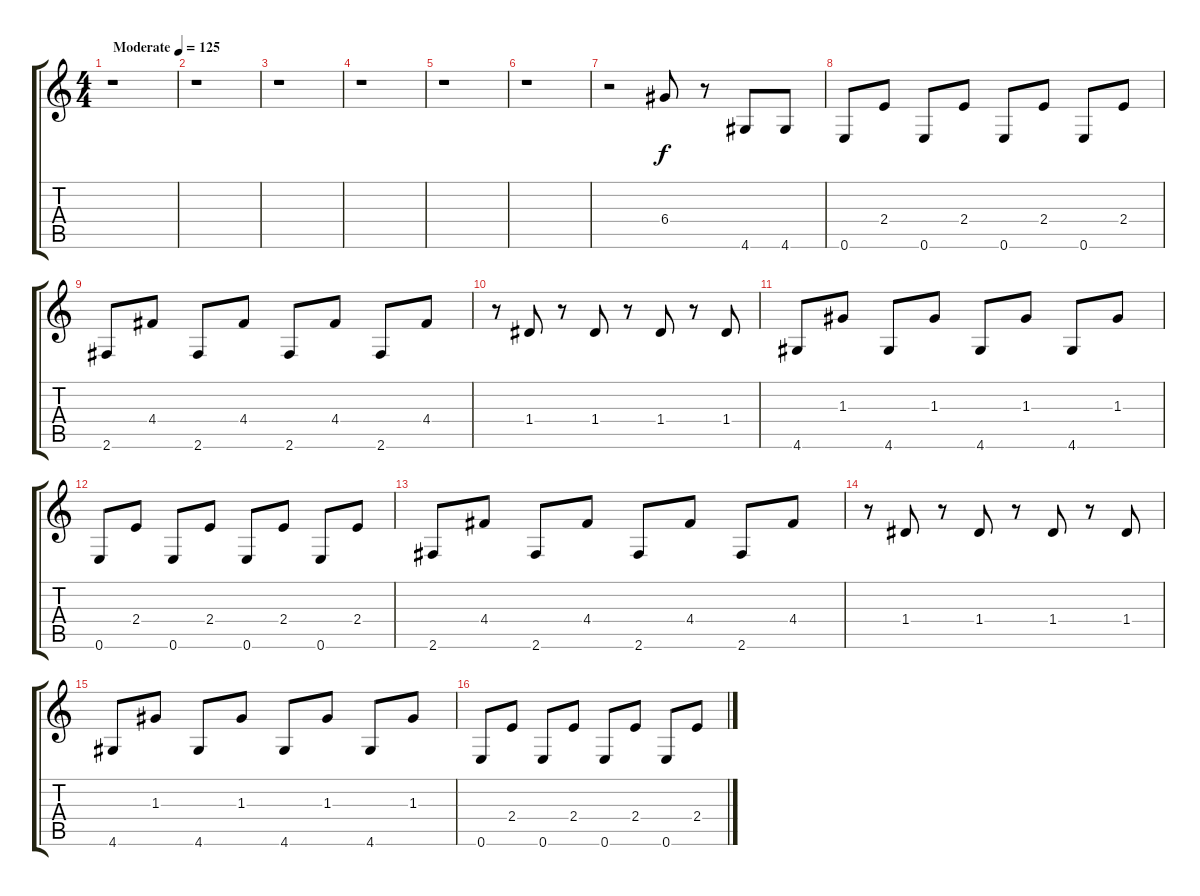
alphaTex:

\track "" {instrument electricbassfinger}
\staff {score tabs}
\tuning (E4 B3 G3 D3 A2 E2) {hide}
\ts (4 4)
\tempo (125 "Moderate")
\clef g2
\ks c
r.1{dy f instrument electricbassfinger} |
r.1 |
r.1 |
r.1 |
r.1 |
r.1 |
r.2 6.4.8 r.8 4.6.8 4.6.8 |
0.6.8 2.4.8 0.6.8 2.4.8 0.6.8 2.4.8 0.6.8 2.4.8 |
2.6.8 4.4.8 2.6.8 4.4.8 2.6.8 4.4.8 2.6.8 4.4.8 |
r.8 1.4.8 r.8 1.4.8 r.8 1.4.8 r.8 1.4.8 |
4.6.8 1.3.8 4.6.8 1.3.8 4.6.8 1.3.8 4.6.8 1.3.8 |
0.6.8 2.4.8 0.6.8 2.4.8 0.6.8 2.4.8 0.6.8 2.4.8 |
2.6.8 4.4.8 2.6.8 4.4.8 2.6.8 4.4.8 2.6.8 4.4.8 |
r.8 1.4.8 r.8 1.4.8 r.8 1.4.8 r.8 1.4.8 |
4.6.8 1.3.8 4.6.8 1.3.8 4.6.8 1.3.8 4.6.8 1.3.8 |
0.6.8 2.4.8 0.6.8 2.4.8 0.6.8 2.4.8 0.6.8 2.4.8
